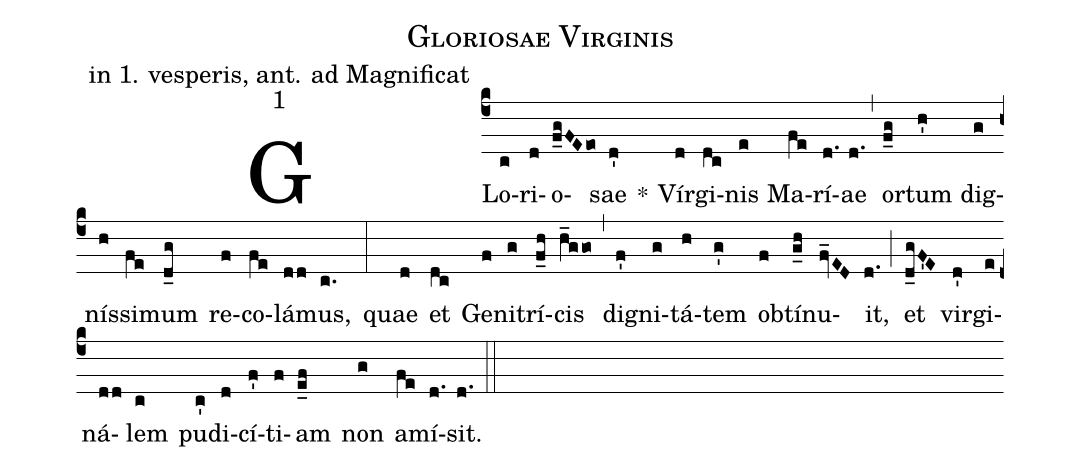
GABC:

name: Gloriosae Virginis;
office-part: in 1. vesperis, ant. ad Magnificat;
mode: 1;
%%
(c4) GLo(c)ri(d)o(f_gFEeo<)sae(d') *() Vír(d)gi(dc)nis(e) Ma(fe)rí(d.)ae(d.) (,)
or(f_g)tum(h') dig(g)nís(h)si(fe)mum(d_g) re(f)co(fe)lá(dd)mus,(c.) (:)
quae(d) et(dc) Ge(f)ni(g)trí(f_h)cis(h_ggo<) (,)
dig(f')ni(g)tá(h)tem(g') ob(f)tí(g_h)nu(fv_ED)it,(d.) (;)
et(d_gF'E) vir(d')gi(e)ná(dd)lem(c) pu(c')di(d)cí(f')ti(f)am(e_f) non(g) a(fe)mí(d.)sit.(d.) (::)
